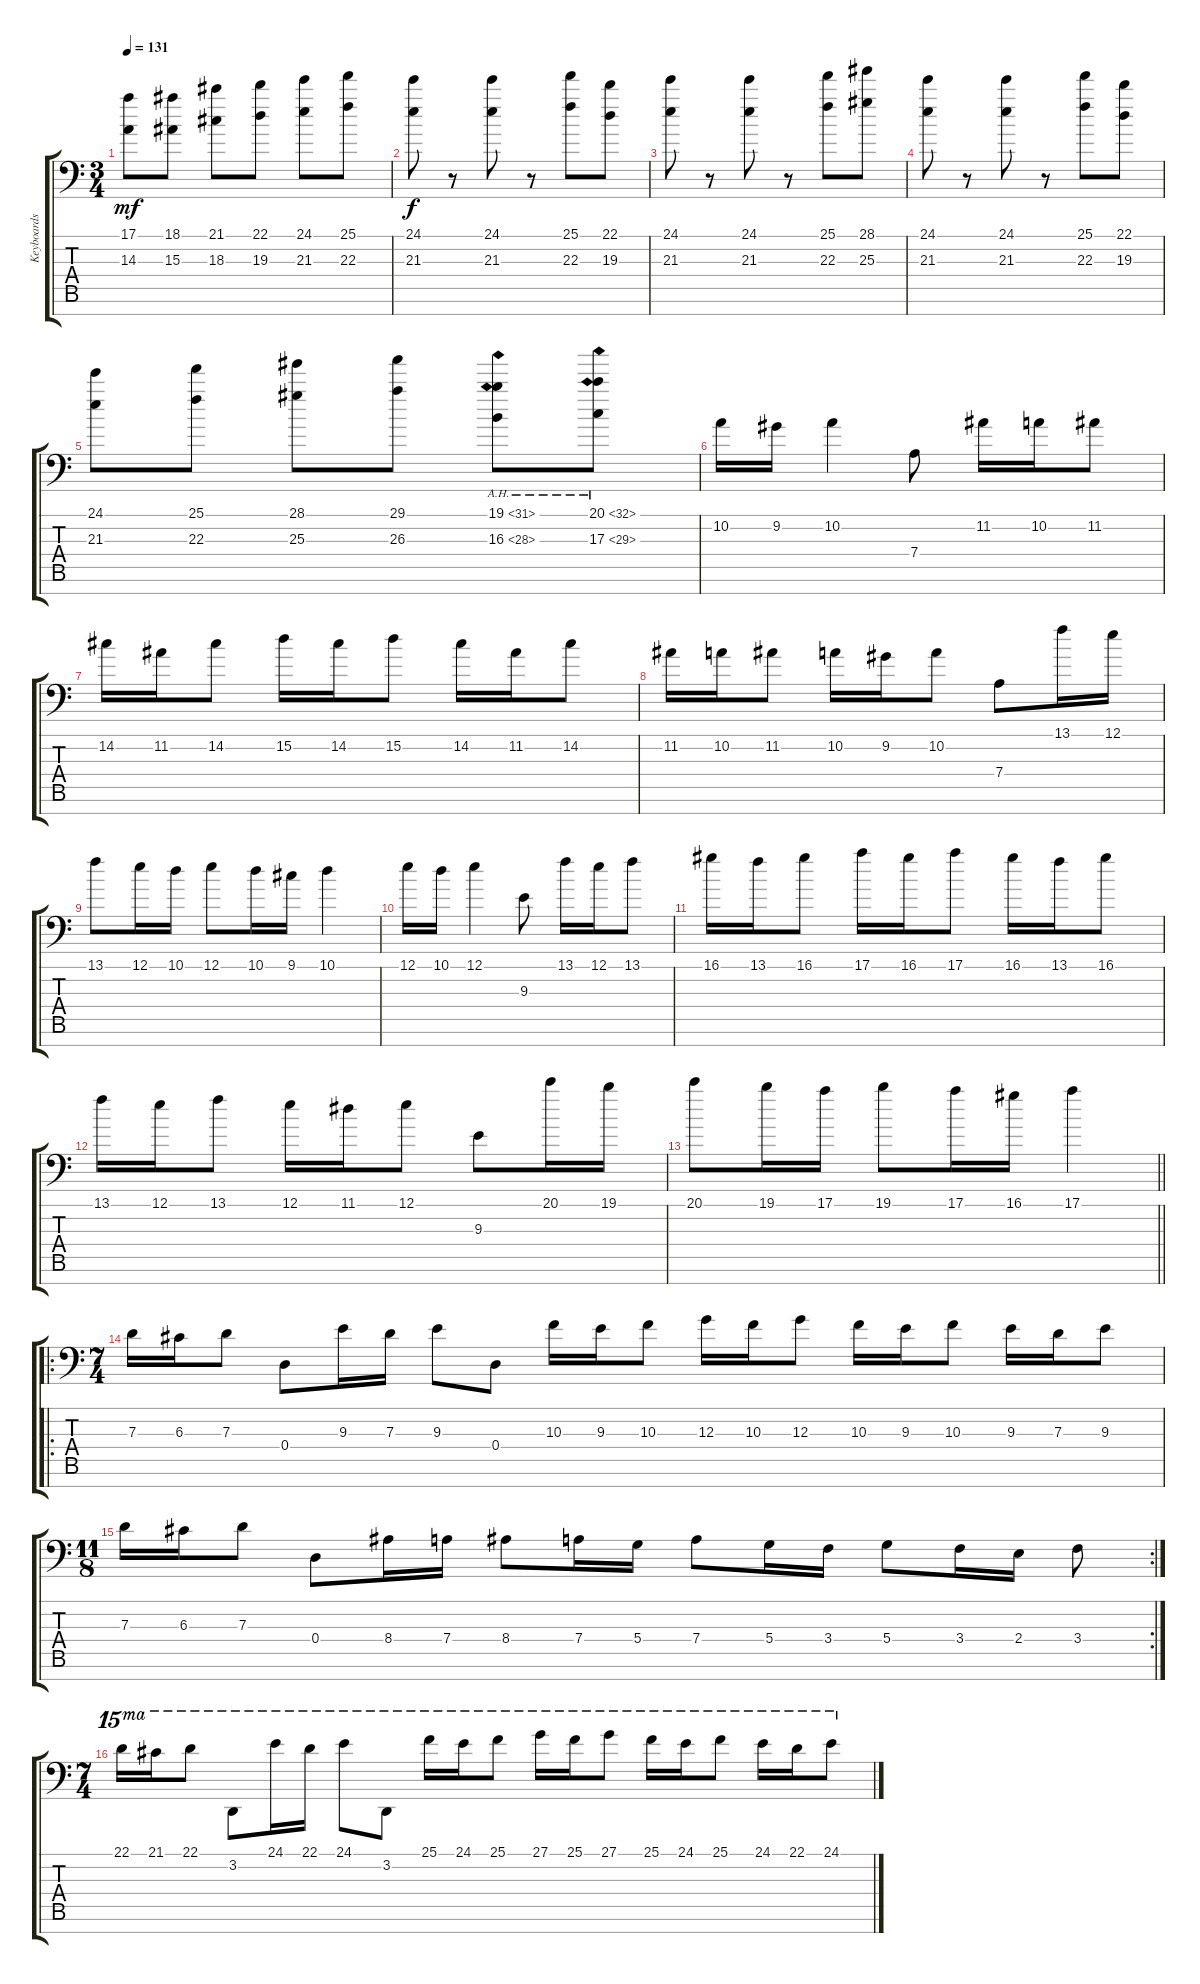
\track ("Keyboards 2" "Keyboards ") {instrument stringensemble1}
\staff {score tabs}
\tuning (E4 B3 G3 D3 A2 E2 A1) {hide}
\ts (3 4)
\tempo 131
\clef f4
\ks c
(17.1 14.3).8{dy mf} (18.1 15.3).8 (21.1 18.3).8 (22.1 19.3).8 (24.1 21.3).8 (25.1 22.3).8 |
(24.1 21.3).8{dy f} r.8 (24.1 21.3).8 r.8 (25.1 22.3).8 (22.1 19.3).8 |
(24.1 21.3).8 r.8 (24.1 21.3).8 r.8 (25.1 22.3).8 (28.1 25.3).8 |
(24.1 21.3).8 r.8 (24.1 21.3).8 r.8 (25.1 22.3).8 (22.1 19.3).8 |
(24.1 21.3).8 (25.1 22.3).8 (28.1 25.3).8 (29.1 26.3).8 (19.1{ah 12} 16.3{ah 12}).8 (20.1{ah 12} 17.3{ah 12}).8 |
10.2.16 9.2.16 10.2.4 7.4.8 11.2.16 10.2.16 11.2.8 |
14.2.16 11.2.16 14.2.8 15.2.16 14.2.16 15.2.8 14.2.16 11.2.16 14.2.8 |
11.2.16 10.2.16 11.2.8 10.2.16 9.2.16 10.2.8 7.4.8 13.1.16 12.1.16 |
13.1.8 12.1.16 10.1.16 12.1.8 10.1.16 9.1.16 10.1.4 |
12.1.16 10.1.16 12.1.4 9.3.8 13.1.16 12.1.16 13.1.8 |
16.1.16 13.1.16 16.1.8 17.1.16 16.1.16 17.1.8 16.1.16 13.1.16 16.1.8 |
13.1.16 12.1.16 13.1.8 12.1.16 11.1.16 12.1.8 9.3.8 20.1.16 19.1.16 |
\barLineRight lightlight
20.1.8 19.1.16 17.1.16 19.1.8 17.1.16 16.1.16 17.1.4 |
\ro
\ts (7 4)
7.3.16{balance 14} 6.3.16 7.3.8 0.4.8 9.3.16 7.3.16 9.3.8 0.4.8 10.3.16 9.3.16 10.3.8 12.3.16 10.3.16 12.3.8 10.3.16 9.3.16 10.3.8 9.3.16 7.3.16 9.3.8 |
\rc 2
\ts (11 8)
7.3.16 6.3.16 7.3.8 0.4.8 8.4.16 7.4.16 8.4.8 7.4.16 5.4.16 7.4.8 5.4.16 3.4.16 5.4.8 3.4.16 2.4.16 3.4.8 |
\ts (7 4)
22.1.16{ot 15ma} 21.1.16{ot 15ma} 22.1.8{ot 15ma} 3.2.8{ot 15ma} 24.1.16{ot 15ma} 22.1.16{ot 15ma} 24.1.8{ot 15ma} 3.2.8{ot 15ma} 25.1.16{ot 15ma} 24.1.16{ot 15ma} 25.1.8{ot 15ma} 27.1.16{ot 15ma} 25.1.16{ot 15ma} 27.1.8{ot 15ma} 25.1.16{ot 15ma} 24.1.16{ot 15ma} 25.1.8{ot 15ma} 24.1.16{ot 15ma} 22.1.16{ot 15ma} 24.1.8{ot 15ma}
